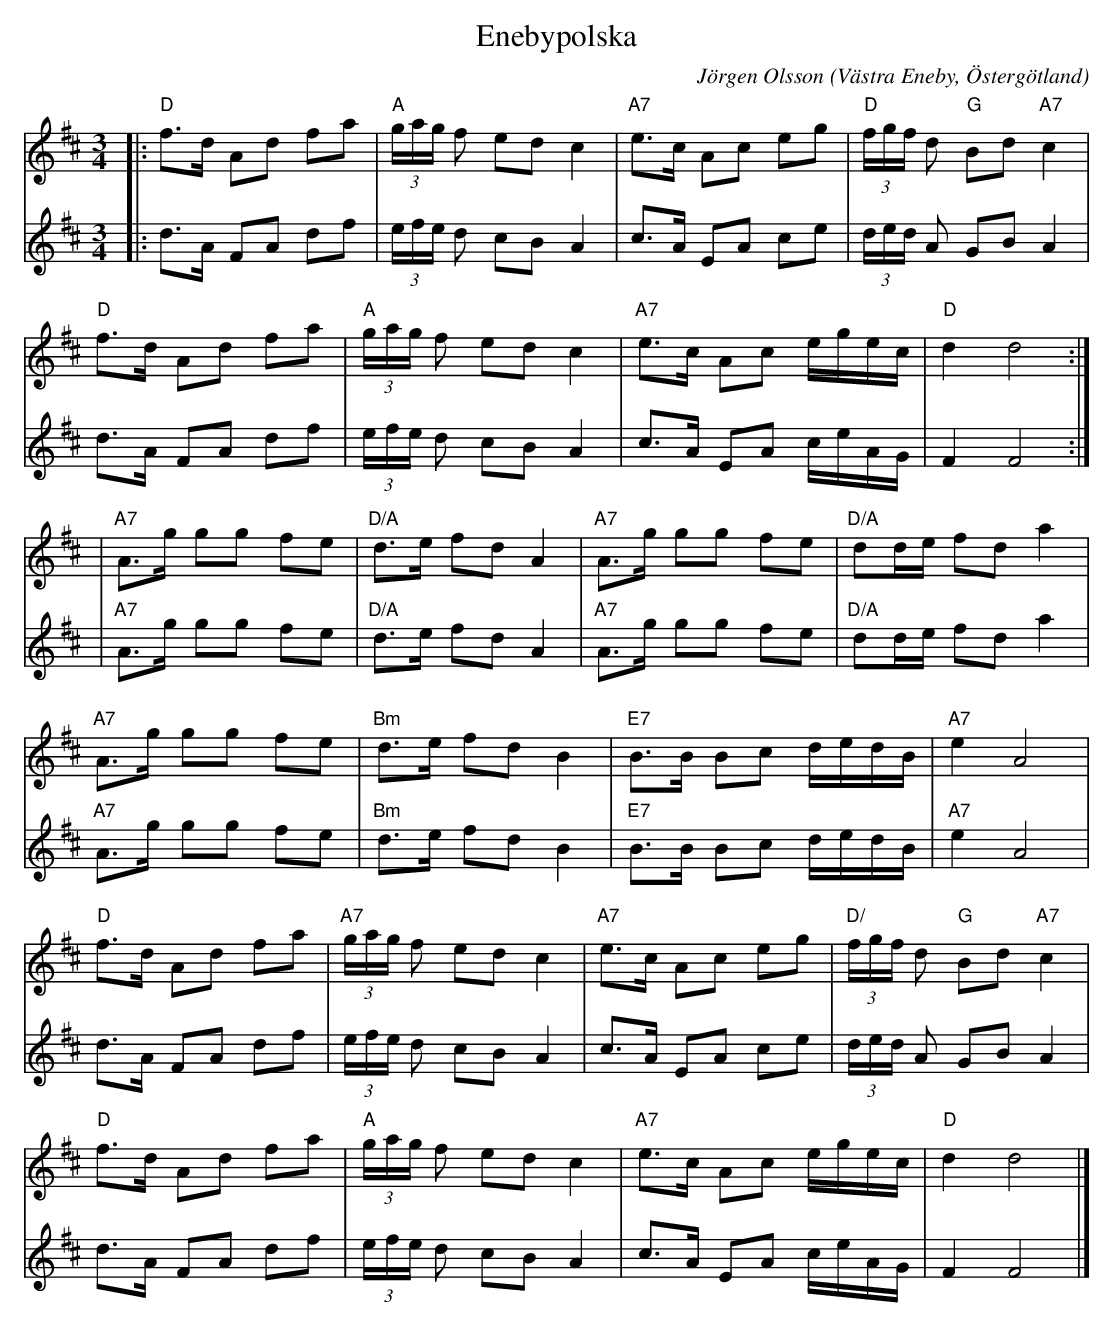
X:1
T:Enebypolska
C:Jörgen Olsson
O:Västra Eneby, Östergötland
M:3/4
L:1/8
K:D
V:1
|:"D"f>d Ad fa|"A"(3g/a/g/ f ed c2|"A7"e>c Ac eg|"D"(3f/g/f/ d "G"Bd "A7"c2|
"D"f>d Ad fa|"A"(3g/a/g/ f ed c2|"A7"e>c Ac e/g/e/c/|"D"d2 d4:|
|"A7"A>g gg fe|"D/A"d>e fd A2|"A7"A>g gg fe|"D/A" dd/e/ fd a2|
"A7"A>g gg fe|"Bm"d>e fd B2|"E7"B>B Bc d/e/d/B/|"A7" e2 A4|
"D"f>d Ad fa|"A7"(3g/a/g/ f ed c2|"A7"e>c Ac eg|"D/"(3f/g/f/ d "G"Bd "A7"c2|
"D"f>d Ad fa|"A"(3g/a/g/ f ed c2|"A7"e>c Ac e/g/e/c/|"D"d2 d4 |]
V:2
|:d>A FA df|(3e/f/e/ d cB A2|c>A EA ce|(3d/e/d/ A GB A2|
d>A FA df|(3e/f/e/ d cB A2|c>A EA c/e/A/G/|F2 F4:|
|"A7"A>g gg fe|"D/A"d>e fd A2|"A7"A>g gg fe|"D/A" dd/e/ fd a2|
"A7"A>g gg fe|"Bm"d>e fd B2|"E7"B>B Bc d/e/d/B/|"A7" e2 A4|
d>A FA df|(3e/f/e/ d cB A2|c>A EA ce|(3d/e/d/ A GB A2|
d>A FA df|(3e/f/e/ d cB A2|c>A EA c/e/A/G/|F2 F4 |]
